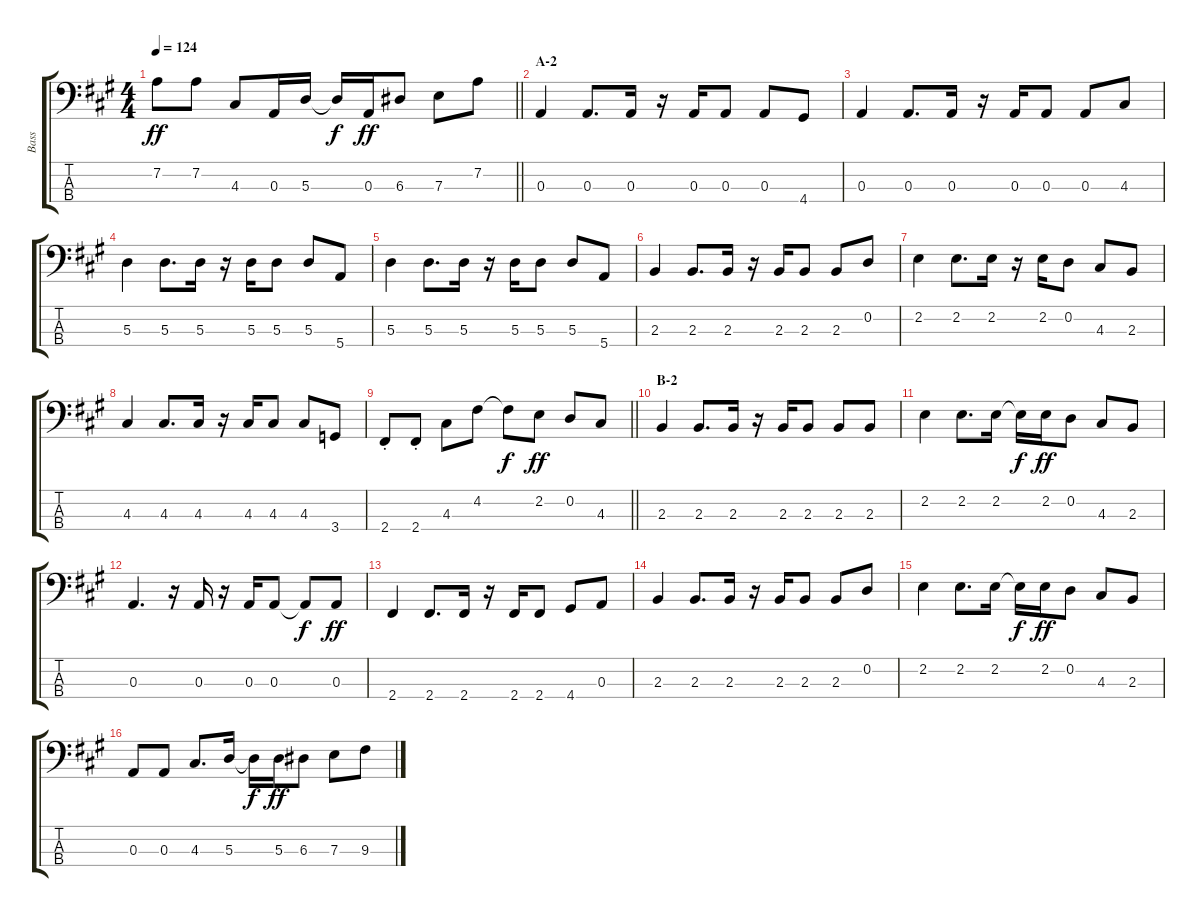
\track ("Bass" "Bass") {instrument electricbasspick}
\staff {score tabs}
\tuning (G2 D2 A1 E1) {hide}
\ts (4 4)
\tempo 124
\clef f4
\barLineRight lightlight
\ks a
7.2.8{dy ff} 7.2.8 4.3.8 0.3.16 5.3.16 5.3{t}.16{dy f} 0.3.16{dy ff} 6.3.8 7.3.8 7.2.8 |
\section ("" "A-2")
0.3.4 0.3.8{d} 0.3.16 r.16 0.3.16 0.3.8 0.3.8 4.4.8 |
0.3.4 0.3.8{d} 0.3.16 r.16 0.3.16 0.3.8 0.3.8 4.3.8 |
5.3.4 5.3.8{d} 5.3.16 r.16 5.3.16 5.3.8 5.3.8 5.4.8 |
5.3.4 5.3.8{d} 5.3.16 r.16 5.3.16 5.3.8 5.3.8 5.4.8 |
2.3.4 2.3.8{d} 2.3.16 r.16 2.3.16 2.3.8 2.3.8 0.2.8 |
2.2.4 2.2.8{d} 2.2.16 r.16 2.2.16 0.2.8 4.3.8 2.3.8 |
4.3.4 4.3.8{d} 4.3.16 r.16 4.3.16 4.3.8 4.3.8 3.4.8 |
\barLineRight lightlight
2.4{st}.8 2.4{st}.8 4.3.8 4.2.8 4.2{t}.8{dy f} 2.2.8{dy ff} 0.2.8 4.3.8 |
\section ("" "B-2")
2.3.4 2.3.8{d} 2.3.16 r.16 2.3.16 2.3.8 2.3.8 2.3.8 |
2.2.4 2.2.8{d} 2.2.16 2.2{t}.16{dy f} 2.2.16{dy ff} 0.2.8 4.3.8 2.3.8 |
0.3.4{d} r.16 0.3.16 r.16 0.3.16 0.3.8 0.3{t}.8{dy f} 0.3.8{dy ff} |
2.4.4 2.4.8{d} 2.4.16 r.16 2.4.16 2.4.8 4.4.8 0.3.8 |
2.3.4 2.3.8{d} 2.3.16 r.16 2.3.16 2.3.8 2.3.8 0.2.8 |
2.2.4 2.2.8{d} 2.2.16 2.2{t}.16{dy f} 2.2.16{dy ff} 0.2.8 4.3.8 2.3.8 |
0.3.8 0.3.8 4.3.8{d} 5.3.16 5.3{t}.16{dy f} 5.3.16{dy ff} 6.3.8 7.3.8 9.3.8
